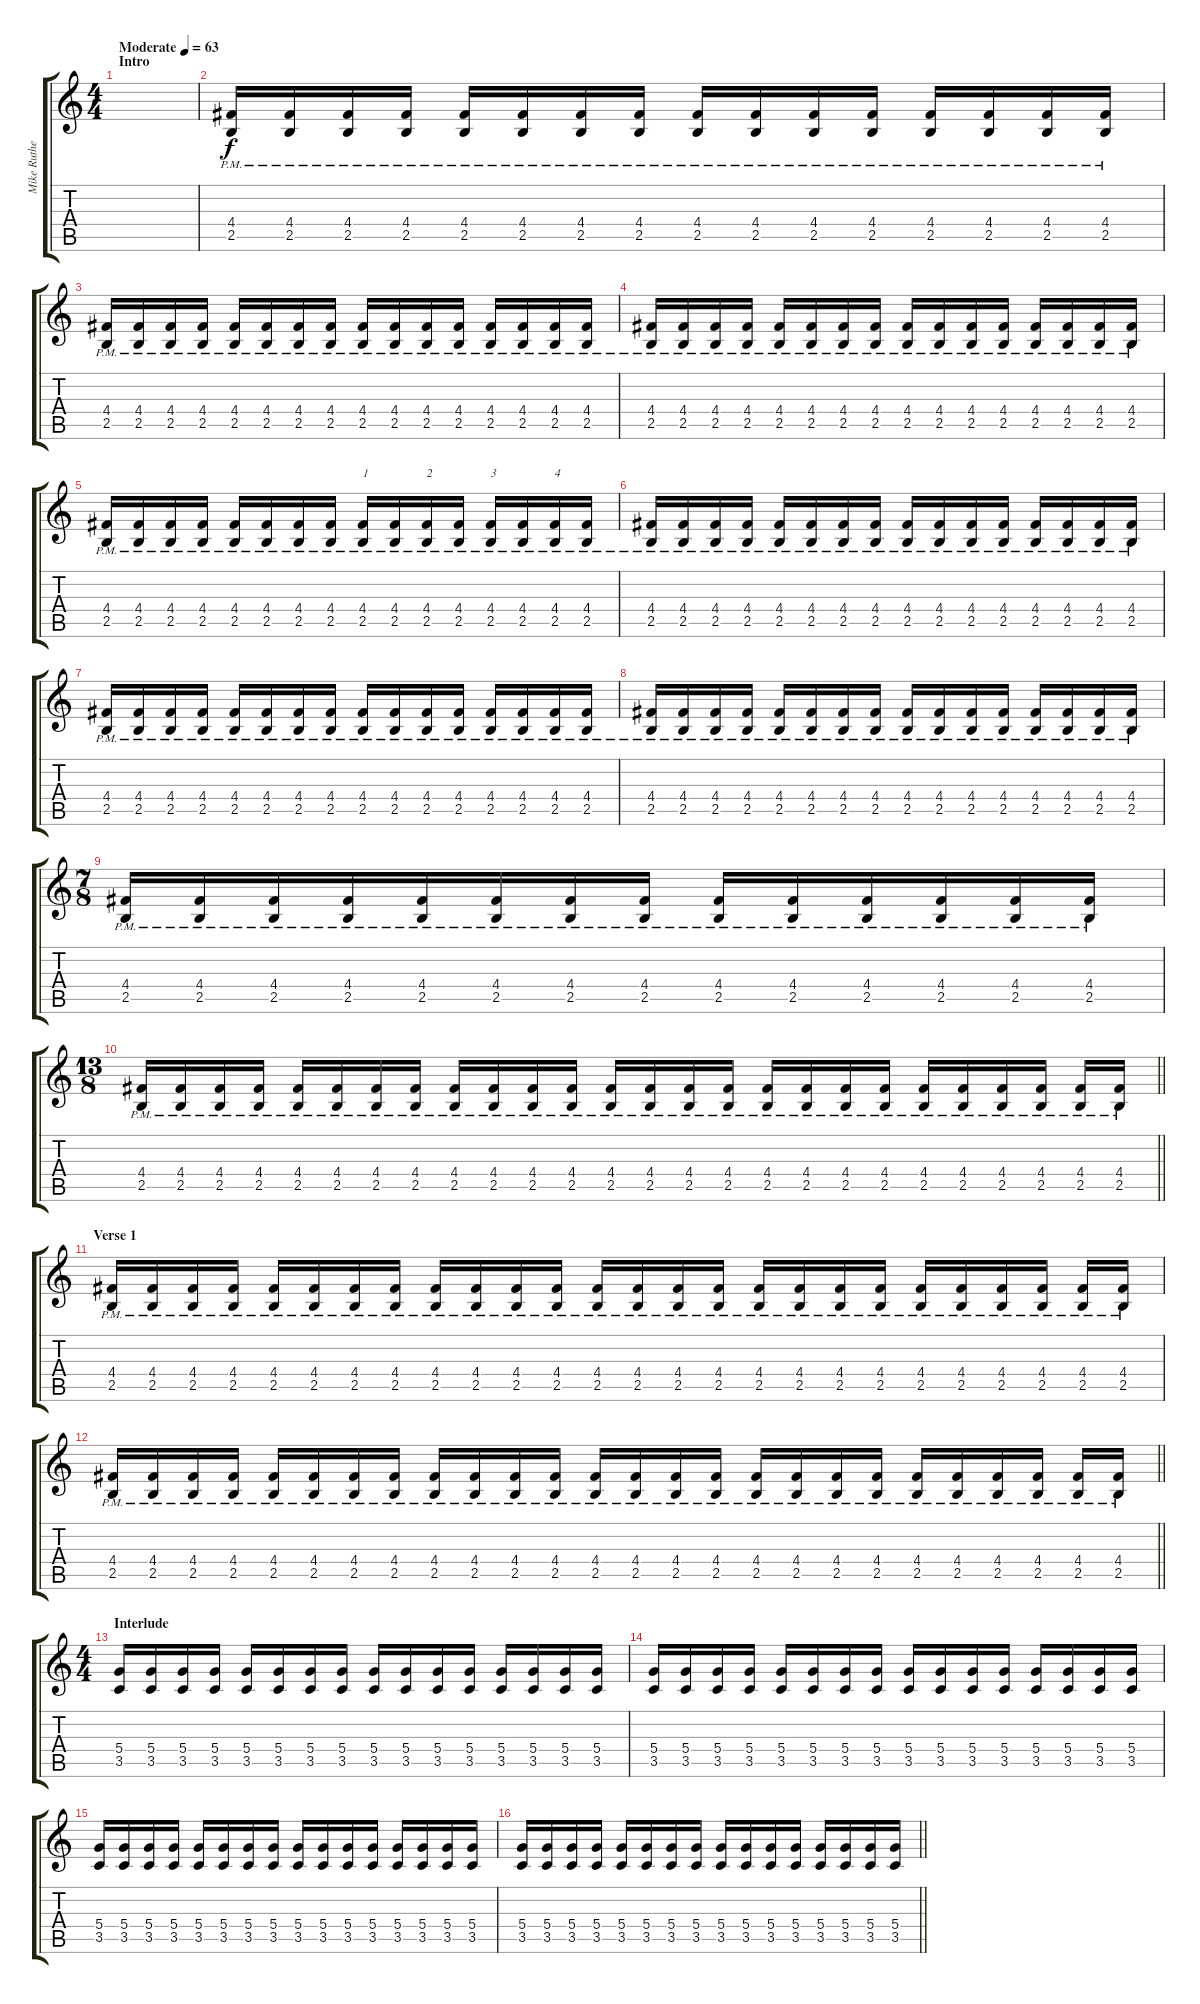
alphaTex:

\track ("Mike Rutherford (Guitar 1)" "Mike Ruthe") {instrument electricguitarmuted}
\staff {score tabs}
\tuning (E4 B3 G3 D3 A2 E2) {hide}
\ts (4 4)
\section ("" "Intro")
\tempo (63 "Moderate")
\clef g2
\ks c
|
(4.4{pm} 2.5{pm}).16 (4.4{pm} 2.5{pm}).16 (4.4{pm} 2.5{pm}).16 (4.4{pm} 2.5{pm}).16 (4.4{pm} 2.5{pm}).16 (4.4{pm} 2.5{pm}).16 (4.4{pm} 2.5{pm}).16 (4.4{pm} 2.5{pm}).16 (4.4{pm} 2.5{pm}).16 (4.4{pm} 2.5{pm}).16 (4.4{pm} 2.5{pm}).16 (4.4{pm} 2.5{pm}).16 (4.4{pm} 2.5{pm}).16 (4.4{pm} 2.5{pm}).16 (4.4{pm} 2.5{pm}).16 (4.4{pm} 2.5{pm}).16 |
(4.4{pm} 2.5{pm}).16 (4.4{pm} 2.5{pm}).16 (4.4{pm} 2.5{pm}).16 (4.4{pm} 2.5{pm}).16 (4.4{pm} 2.5{pm}).16 (4.4{pm} 2.5{pm}).16 (4.4{pm} 2.5{pm}).16 (4.4{pm} 2.5{pm}).16 (4.4{pm} 2.5{pm}).16 (4.4{pm} 2.5{pm}).16 (4.4{pm} 2.5{pm}).16 (4.4{pm} 2.5{pm}).16 (4.4{pm} 2.5{pm}).16 (4.4{pm} 2.5{pm}).16 (4.4{pm} 2.5{pm}).16 (4.4{pm} 2.5{pm}).16 |
(4.4{pm} 2.5{pm}).16 (4.4{pm} 2.5{pm}).16 (4.4{pm} 2.5{pm}).16 (4.4{pm} 2.5{pm}).16 (4.4{pm} 2.5{pm}).16 (4.4{pm} 2.5{pm}).16 (4.4{pm} 2.5{pm}).16 (4.4{pm} 2.5{pm}).16 (4.4{pm} 2.5{pm}).16 (4.4{pm} 2.5{pm}).16 (4.4{pm} 2.5{pm}).16 (4.4{pm} 2.5{pm}).16 (4.4{pm} 2.5{pm}).16 (4.4{pm} 2.5{pm}).16 (4.4{pm} 2.5{pm}).16 (4.4{pm} 2.5{pm}).16 |
(4.4{pm} 2.5{pm}).16 (4.4{pm} 2.5{pm}).16 (4.4{pm} 2.5{pm}).16 (4.4{pm} 2.5{pm}).16 (4.4{pm} 2.5{pm}).16 (4.4{pm} 2.5{pm}).16 (4.4{pm} 2.5{pm}).16 (4.4{pm} 2.5{pm}).16 (4.4{pm} 2.5{pm}).16{txt "1"} (4.4{pm} 2.5{pm}).16 (4.4{pm} 2.5{pm}).16{txt "2"} (4.4{pm} 2.5{pm}).16 (4.4{pm} 2.5{pm}).16{txt "3"} (4.4{pm} 2.5{pm}).16 (4.4{pm} 2.5{pm}).16{txt "4"} (4.4{pm} 2.5{pm}).16 |
(4.4{pm} 2.5{pm}).16 (4.4{pm} 2.5{pm}).16 (4.4{pm} 2.5{pm}).16 (4.4{pm} 2.5{pm}).16 (4.4{pm} 2.5{pm}).16 (4.4{pm} 2.5{pm}).16 (4.4{pm} 2.5{pm}).16 (4.4{pm} 2.5{pm}).16 (4.4{pm} 2.5{pm}).16 (4.4{pm} 2.5{pm}).16 (4.4{pm} 2.5{pm}).16 (4.4{pm} 2.5{pm}).16 (4.4{pm} 2.5{pm}).16 (4.4{pm} 2.5{pm}).16 (4.4{pm} 2.5{pm}).16 (4.4{pm} 2.5{pm}).16 |
(4.4{pm} 2.5{pm}).16 (4.4{pm} 2.5{pm}).16 (4.4{pm} 2.5{pm}).16 (4.4{pm} 2.5{pm}).16 (4.4{pm} 2.5{pm}).16 (4.4{pm} 2.5{pm}).16 (4.4{pm} 2.5{pm}).16 (4.4{pm} 2.5{pm}).16 (4.4{pm} 2.5{pm}).16 (4.4{pm} 2.5{pm}).16 (4.4{pm} 2.5{pm}).16 (4.4{pm} 2.5{pm}).16 (4.4{pm} 2.5{pm}).16 (4.4{pm} 2.5{pm}).16 (4.4{pm} 2.5{pm}).16 (4.4{pm} 2.5{pm}).16 |
(4.4{pm} 2.5{pm}).16 (4.4{pm} 2.5{pm}).16 (4.4{pm} 2.5{pm}).16 (4.4{pm} 2.5{pm}).16 (4.4{pm} 2.5{pm}).16 (4.4{pm} 2.5{pm}).16 (4.4{pm} 2.5{pm}).16 (4.4{pm} 2.5{pm}).16 (4.4{pm} 2.5{pm}).16 (4.4{pm} 2.5{pm}).16 (4.4{pm} 2.5{pm}).16 (4.4{pm} 2.5{pm}).16 (4.4{pm} 2.5{pm}).16 (4.4{pm} 2.5{pm}).16 (4.4{pm} 2.5{pm}).16 (4.4{pm} 2.5{pm}).16 |
\ts (7 8)
(4.4{pm} 2.5{pm}).16 (4.4{pm} 2.5{pm}).16 (4.4{pm} 2.5{pm}).16 (4.4{pm} 2.5{pm}).16 (4.4{pm} 2.5{pm}).16 (4.4{pm} 2.5{pm}).16 (4.4{pm} 2.5{pm}).16 (4.4{pm} 2.5{pm}).16 (4.4{pm} 2.5{pm}).16 (4.4{pm} 2.5{pm}).16 (4.4{pm} 2.5{pm}).16 (4.4{pm} 2.5{pm}).16 (4.4{pm} 2.5).16 (4.4{pm} 2.5).16 |
\ts (13 8)
\barLineRight lightlight
(4.4{pm} 2.5{pm}).16 (4.4{pm} 2.5{pm}).16 (4.4{pm} 2.5{pm}).16 (4.4{pm} 2.5{pm}).16 (4.4{pm} 2.5{pm}).16 (4.4{pm} 2.5{pm}).16 (4.4{pm} 2.5{pm}).16 (4.4{pm} 2.5{pm}).16 (4.4{pm} 2.5{pm}).16 (4.4{pm} 2.5{pm}).16 (4.4{pm} 2.5{pm}).16 (4.4{pm} 2.5{pm}).16 (4.4{pm} 2.5{pm}).16 (4.4{pm} 2.5{pm}).16 (4.4{pm} 2.5{pm}).16 (4.4{pm} 2.5{pm}).16 (4.4{pm} 2.5{pm}).16 (4.4{pm} 2.5{pm}).16 (4.4{pm} 2.5{pm}).16 (4.4{pm} 2.5{pm}).16 (4.4{pm} 2.5{pm}).16 (4.4{pm} 2.5{pm}).16 (4.4{pm} 2.5{pm}).16 (4.4{pm} 2.5{pm}).16 (4.4{pm} 2.5).16 (4.4{pm} 2.5).16 |
\section ("" "Verse 1")
(4.4{pm} 2.5{pm}).16 (4.4{pm} 2.5{pm}).16 (4.4{pm} 2.5{pm}).16 (4.4{pm} 2.5{pm}).16 (4.4{pm} 2.5{pm}).16 (4.4{pm} 2.5{pm}).16 (4.4{pm} 2.5{pm}).16 (4.4{pm} 2.5{pm}).16 (4.4{pm} 2.5{pm}).16 (4.4{pm} 2.5{pm}).16 (4.4{pm} 2.5{pm}).16 (4.4{pm} 2.5{pm}).16 (4.4{pm} 2.5{pm}).16 (4.4{pm} 2.5{pm}).16 (4.4{pm} 2.5{pm}).16 (4.4{pm} 2.5{pm}).16 (4.4{pm} 2.5{pm}).16 (4.4{pm} 2.5{pm}).16 (4.4{pm} 2.5{pm}).16 (4.4{pm} 2.5{pm}).16 (4.4{pm} 2.5{pm}).16 (4.4{pm} 2.5{pm}).16 (4.4{pm} 2.5{pm}).16 (4.4{pm} 2.5{pm}).16 (4.4{pm} 2.5).16 (4.4{pm} 2.5).16 |
\barLineRight lightlight
(4.4{pm} 2.5{pm}).16 (4.4{pm} 2.5{pm}).16 (4.4{pm} 2.5{pm}).16 (4.4{pm} 2.5{pm}).16 (4.4{pm} 2.5{pm}).16 (4.4{pm} 2.5{pm}).16 (4.4{pm} 2.5{pm}).16 (4.4{pm} 2.5{pm}).16 (4.4{pm} 2.5{pm}).16 (4.4{pm} 2.5{pm}).16 (4.4{pm} 2.5{pm}).16 (4.4{pm} 2.5{pm}).16 (4.4{pm} 2.5{pm}).16 (4.4{pm} 2.5{pm}).16 (4.4{pm} 2.5{pm}).16 (4.4{pm} 2.5{pm}).16 (4.4{pm} 2.5{pm}).16 (4.4{pm} 2.5{pm}).16 (4.4{pm} 2.5{pm}).16 (4.4{pm} 2.5{pm}).16 (4.4{pm} 2.5{pm}).16 (4.4{pm} 2.5{pm}).16 (4.4{pm} 2.5{pm}).16 (4.4{pm} 2.5{pm}).16 (4.4{pm} 2.5).16 (4.4{pm} 2.5).16 |
\ts (4 4)
\section ("" "Interlude")
(5.4 3.5).16 (5.4 3.5).16 (5.4 3.5).16 (5.4 3.5).16 (5.4 3.5).16 (5.4 3.5).16 (5.4 3.5).16 (5.4 3.5).16 (5.4 3.5).16 (5.4 3.5).16 (5.4 3.5).16 (5.4 3.5).16 (5.4 3.5).16 (5.4 3.5).16 (5.4 3.5).16 (5.4 3.5).16 |
(5.4 3.5).16 (5.4 3.5).16 (5.4 3.5).16 (5.4 3.5).16 (5.4 3.5).16 (5.4 3.5).16 (5.4 3.5).16 (5.4 3.5).16 (5.4 3.5).16 (5.4 3.5).16 (5.4 3.5).16 (5.4 3.5).16 (5.4 3.5).16 (5.4 3.5).16 (5.4 3.5).16 (5.4 3.5).16 |
(5.4 3.5).16 (5.4 3.5).16 (5.4 3.5).16 (5.4 3.5).16 (5.4 3.5).16 (5.4 3.5).16 (5.4 3.5).16 (5.4 3.5).16 (5.4 3.5).16 (5.4 3.5).16 (5.4 3.5).16 (5.4 3.5).16 (5.4 3.5).16 (5.4 3.5).16 (5.4 3.5).16 (5.4 3.5).16 |
\barLineRight lightlight
(5.4 3.5).16 (5.4 3.5).16 (5.4 3.5).16 (5.4 3.5).16 (5.4 3.5).16 (5.4 3.5).16 (5.4 3.5).16 (5.4 3.5).16 (5.4 3.5).16 (5.4 3.5).16 (5.4 3.5).16 (5.4 3.5).16 (5.4 3.5).16 (5.4 3.5).16 (5.4 3.5).16 (5.4 3.5).16
